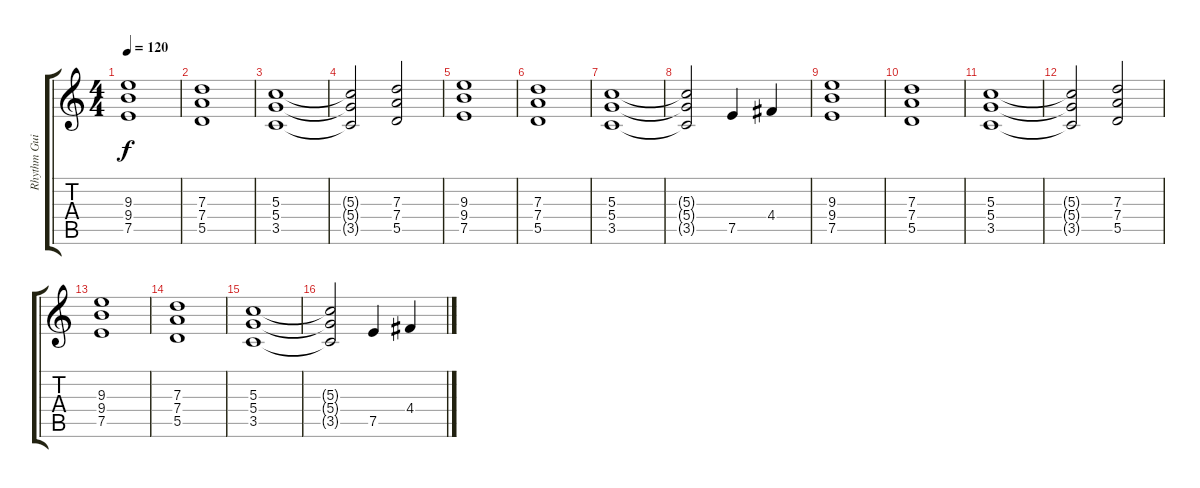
\track ("Rhythm Guitar 2" "Rhythm Gui") {instrument distortionguitar}
\staff {score tabs}
\tuning (E4 B3 G3 D3 A2 E2) {hide}
\ts (4 4)
\tempo 120
\clef g2
\ks c
(9.3 9.4 7.5).1{dy f} |
(7.3 7.4 5.5).1 |
(5.3 5.4 3.5).1 |
(5.3{t} 5.4{t} 3.5{t}).2 (7.3 7.4 5.5).2 |
(9.3 9.4 7.5).1 |
(7.3 7.4 5.5).1 |
(5.3 5.4 3.5).1 |
(5.3{t} 5.4{t} 3.5{t}).2 7.5.4 4.4.4 |
(9.3 9.4 7.5).1 |
(7.3 7.4 5.5).1 |
(5.3 5.4 3.5).1 |
(5.3{t} 5.4{t} 3.5{t}).2 (7.3 7.4 5.5).2 |
(9.3 9.4 7.5).1 |
(7.3 7.4 5.5).1 |
(5.3 5.4 3.5).1 |
(5.3{t} 5.4{t} 3.5{t}).2 7.5.4 4.4.4
